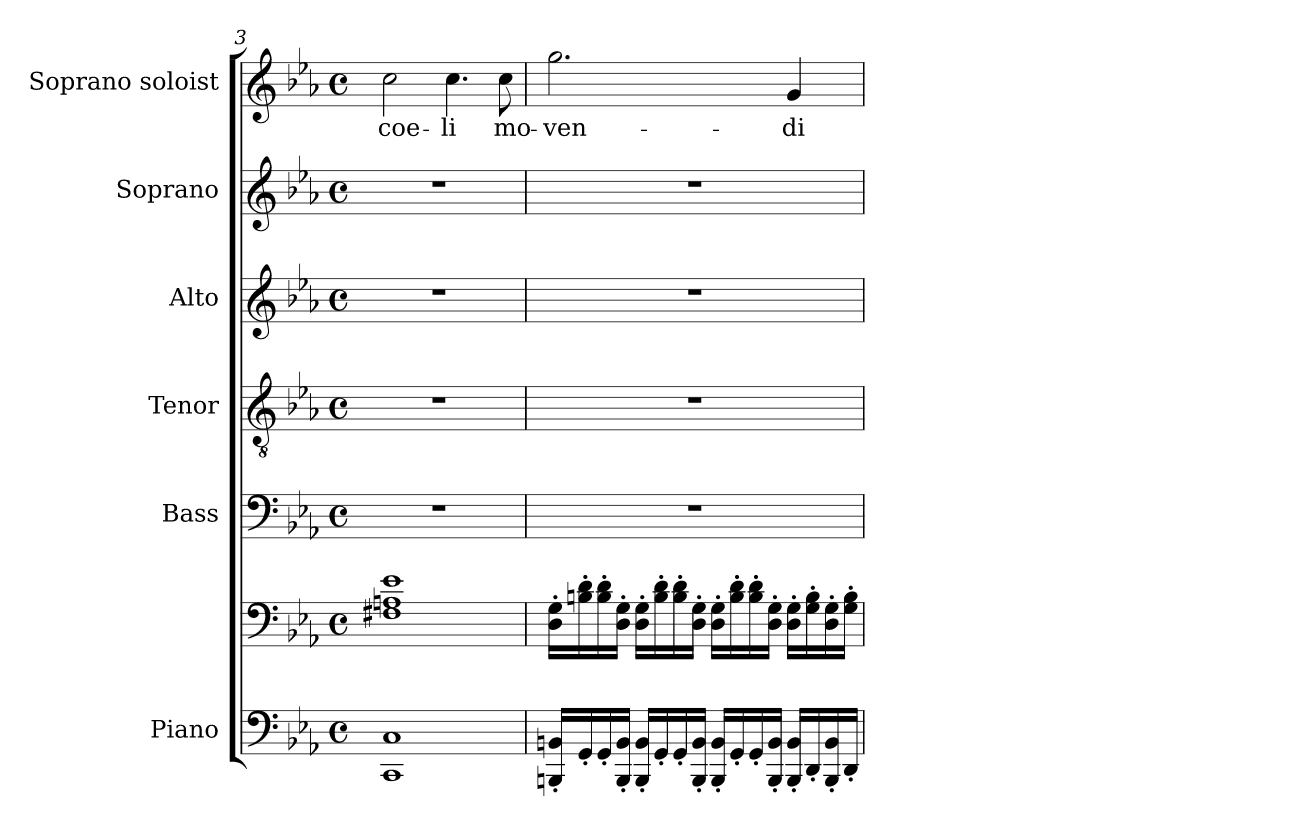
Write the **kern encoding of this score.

**kern	**kern	**kern	**kern	**kern	**kern	**kern	**text
*part6	*part6	*part5	*part4	*part3	*part2	*part1	*part1
*staff7	*staff6	*staff5	*staff4	*staff3	*staff2	*staff1	*staff1
*I"Piano	*	*I"Bass	*I"Tenor	*I"Alto	*I"Soprano	*I"Soprano soloist	*
*I'Pno.	*	*I'B.	*I'T.	*I'A.	*I'S.	*I'S.	*
*clefF4	*clefF4	*clefF4	*clefGv2	*clefG2	*clefG2	*clefG2	*
*	*	*	*ITrd7c12	*	*	*	*
*k[b-e-a-]	*k[b-e-a-]	*k[b-e-a-]	*k[b-e-a-]	*k[b-e-a-]	*k[b-e-a-]	*k[b-e-a-]	*
*E-:	*E-:	*E-:	*E-:	*E-:	*E-:	*E-:	*
*M4/4	*M4/4	*M4/4	*M4/4	*M4/4	*M4/4	*M4/4	*
*met(c)	*met(c)	*met(c)	*met(c)	*met(c)	*met(c)	*met(c)	*
=3	=3	=3	=3	=3	=3	=3	=3
!	!	!	!	!	!	!	!LO:LY:b:color=#000000
1CCi 1Ci	1F#Xi 1Ani 1e-i	1r	1r	1r	1r	2cci\	coe-
!	!	!	!	!	!	!	!LO:LY:b:color=#000000
.	.	.	.	.	.	4.cci\	-li
!	!	!	!	!	!	!	!LO:LY:b:color=#000000
.	.	.	.	.	.	8cci\	mo-
!!LO:LB:g=z
=4	=4	=4	=4	=4	=4	=4	=4
!	!	!	!	!	!	!	!LO:LY:b:color=#000000
16BBBni/' 16BBni'LL	16Di\' 16Gi'LL	1r	1r	1r	1r	2.ggi\	-ven-
16GG'i/	16Bni\' 16di'	.	.	.	.	.	.
16GG'i/	16Bi\' 16di'	.	.	.	.	.	.
16BBBi/' 16BBi'JJ	16Di\' 16Gi'JJ	.	.	.	.	.	.
16BBBi/' 16BBi'LL	16Di\' 16Gi'LL	.	.	.	.	.	.
16GG'i/	16Bi\' 16di'	.	.	.	.	.	.
16GG'i/	16Bi\' 16di'	.	.	.	.	.	.
16BBBi/' 16BBi'JJ	16Di\' 16Gi'JJ	.	.	.	.	.	.
16BBBi/' 16BBi'LL	16Di\' 16Gi'LL	.	.	.	.	.	.
16GG'i/	16Bi\' 16di'	.	.	.	.	.	.
16GG'i/	16Bi\' 16di'	.	.	.	.	.	.
16BBBi/' 16BBi'JJ	16Di\' 16Gi'JJ	.	.	.	.	.	.
!	!	!	!	!	!	!	!LO:LY:b:color=#000000
16BBBi/' 16BBi'LL	16Di\' 16Gi'LL	.	.	.	.	4gi/	-di
16DD'i/	16Gi\' 16Bi'	.	.	.	.	.	.
16BBBi/' 16BBi'	16Di\' 16Gi'	.	.	.	.	.	.
16DD'i/JJ	16Gi\' 16Bi'JJ	.	.	.	.	.	.
=	=	=	=	=	=	=	=
*-	*-	*-	*-	*-	*-	*-	*-
